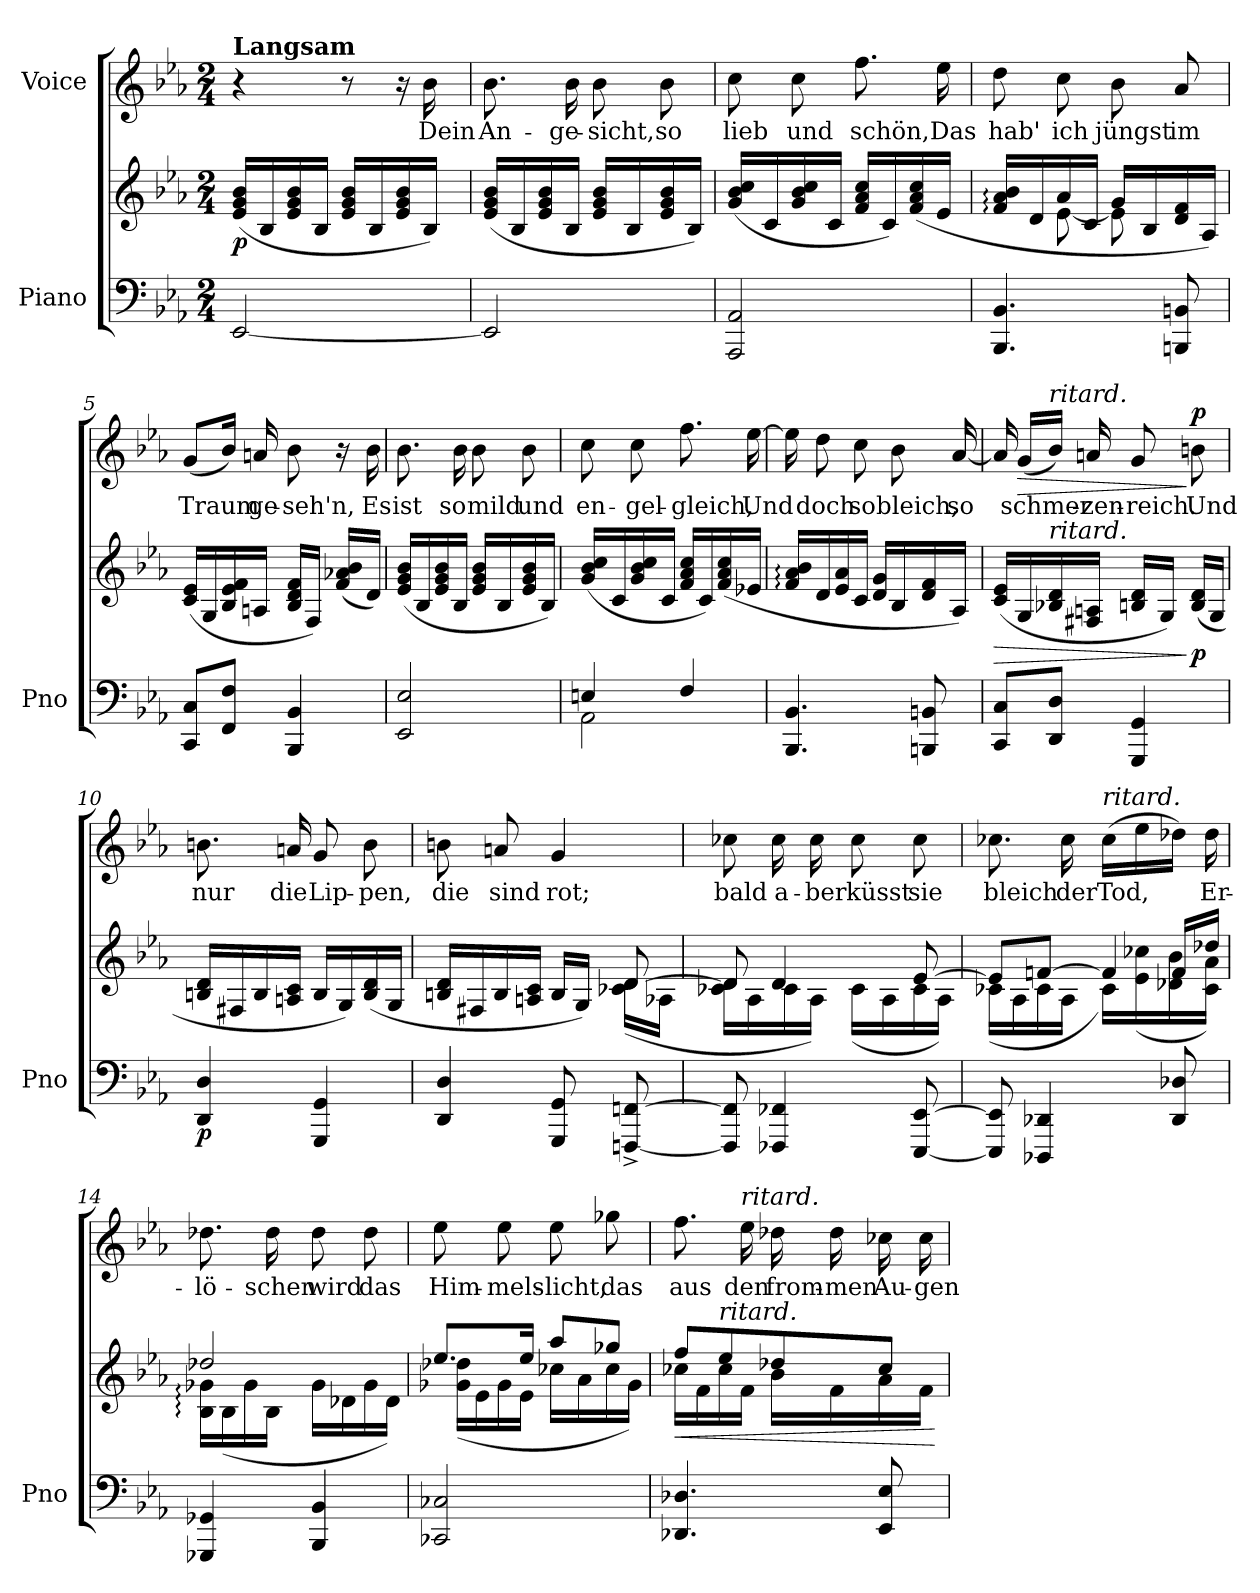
**kern	**kern	**dynam	**kern	**text	**dynam
*part2	*part2	*part2	*part1	*part1	*part1
*staff3	*staff2	*staff2/3	*staff1	*staff1	*staff1
*I"Piano	*	*	*I"Voice	*	*
*I'Pno	*	*	*	*	*
*clefF4	*clefG2	*	*clefG2	*	*
*k[b-e-a-]	*k[b-e-a-]	*	*k[b-e-a-]	*	*
*M2/4	*M2/4	*	*M2/4	*	*
=1	=1	=1	=1	=1	=1
!	!	!	!LO:TX:a:B:t=Langsam	!	!
!	!	!LO:DY:b	!	!	!
[2EE-/	(<16e-/ 16g/ 16b-/LL	p	4r	.	.
.	16B-/	.	.	.	.
.	16e-/ 16g/ 16b-/	.	.	.	.
.	16B-/JJ	.	.	.	.
.	16e-/ 16g/ 16b-/LL	.	8r	.	.
.	16B-/	.	.	.	.
.	16e-/ 16g/ 16b-/	.	16r	.	.
!	!	!	!	!LO:LY:b	!
.	16B-/JJ)	.	16b-\	Dein	.
=2	=2	=2	=2	=2	=2
!	!	!	!	!LO:LY:b	!
2EE-/]	(<16e-/ 16g/ 16b-/LL	.	8.b-\	An-	.
.	16B-/	.	.	.	.
.	16e-/ 16g/ 16b-/	.	.	.	.
!	!	!	!	!LO:LY:b	!
.	16B-/JJ	.	16b-\	-ge-	.
!	!	!	!	!LO:LY:b	!
.	16e-/ 16g/ 16b-/LL	.	8b-\	-sicht,	.
.	16B-/	.	.	.	.
!	!	!	!	!LO:LY:b	!
.	16e-/ 16g/ 16b-/	.	8b-\	so	.
.	16B-/JJ)	.	.	.	.
=3	=3	=3	=3	=3	=3
!	!	!	!	!LO:LY:b	!
2AAA-/ 2AA-/	(<16g/ 16b-/ 16cc/LL	.	8cc\	lieb	.
.	16c/	.	.	.	.
!	!	!	!	!LO:LY:b	!
.	16g/ 16b-/ 16cc/	.	8cc\	und	.
.	16c/JJ	.	.	.	.
!	!	!	!	!LO:LY:b	!
.	16f/ 16a-/ 16cc/LL	.	8.ff\	schön,	.
.	16c/)	.	.	.	.
.	(<16f/ 16a-/ 16cc/	.	.	.	.
!	!	!	!	!LO:LY:b	!
.	16e-/JJ	.	16ee-\	Das	.
=4	=4	=4	=4	=4	=4
*	*^	*	*	*	*
!	!	!	!	!	!LO:LY:b	!
4.BBB-/ 4.BB-/	16f/: 16a-/: 16b-/:LL	8ryy	.	8dd\	hab'	.
.	16d/	.	.	.	.	.
!	!	!	!	!	!LO:LY:b	!
.	16a-/	[8e-\	.	8cc\	ich	.
.	16c/JJ	.	.	.	.	.
!	!	!	!	!	!LO:LY:b	!
.	16g/LL	8e-\]	.	8b-\	jüngst	.
.	16B-/	.	.	.	.	.
!	!	!	!	!	!LO:LY:b	!
8BBBn/ 8BBn/	16d/ 16f/	8ryy	.	8a-/	im	.
.	16A-/JJ)	.	.	.	.	.
*	*v	*v	*	*	*	*
!!LO:LB:g=z
=5	=5	=5	=5	=5	=5
!	!	!	!	!LO:LY:b	!
8CC/ 8C/L	(<16c/ 16e-/LL	.	(<8g/L	Traum	.
.	16G/	.	.	.	.
8FF/ 8F/J	16B-/ 16e-/ 16f/	.	16b-/Jk)	.	.
!	!	!	!	!LO:LY:b	!
.	16An/JJ	.	16an/	ge-	.
!	!	!	!	!LO:LY:b	!
4BBB-/ 4BB-/	16B-/ 16d/ 16f/LL	.	8b-\	-seh'n,	.
.	16F/JJ)	.	.	.	.
.	(<16f/ 16a-X/ 16b-/LL	.	16r	.	.
!	!	!	!	!LO:LY:b	!
.	16d/JJ)	.	16b-\	Es	.
=6	=6	=6	=6	=6	=6
!	!	!	!	!LO:LY:b	!
2EE-/ 2E-/	(<16e-/ 16g/ 16b-/LL	.	8.b-\	ist	.
.	16B-/	.	.	.	.
.	16e-/ 16g/ 16b-/	.	.	.	.
!	!	!	!	!LO:LY:b	!
.	16B-/JJ	.	16b-\	so	.
!	!	!	!	!LO:LY:b	!
.	16e-/ 16g/ 16b-/LL	.	8b-\	mild	.
.	16B-/	.	.	.	.
!	!	!	!	!LO:LY:b	!
.	16e-/ 16g/ 16b-/	.	8b-\	und	.
.	16B-/JJ)	.	.	.	.
=7	=7	=7	=7	=7	=7
*^	*	*	*	*	*
!	!	!	!	!	!LO:LY:b	!
4En/	2AA-\	(<16g/ 16b-/ 16cc/LL	.	8cc\	en-	.
.	.	16c/	.	.	.	.
!	!	!	!	!	!LO:LY:b	!
.	.	16g/ 16b-/ 16cc/	.	8cc\	-gel-	.
.	.	16c/JJ	.	.	.	.
!	!	!	!	!	!LO:LY:b	!
4F/	.	16f/ 16a-/ 16cc/LL	.	8.ff\	-gleich,	.
.	.	16c/)	.	.	.	.
.	.	(<16f/ 16a-/ 16cc/	.	.	.	.
!	!	!	!	!	!LO:LY:b	!
.	.	16e-X/JJ	.	[16ee-\	Und	.
*v	*v	*	*	*	*	*
=8	=8	=8	=8	=8	=8
4.BBB-/ 4.BB-/	16f/: 16a-/: 16b-/:LL	.	16ee-\]	.	.
!	!	!	!	!LO:LY:b	!
.	16d/	.	8dd\	doch	.
.	16e-/ 16a-/	.	.	.	.
!	!	!	!	!LO:LY:b	!
.	16c/JJ	.	8cc\	so	.
.	16d/ 16g/LL	.	.	.	.
!	!	!	!	!LO:LY:b	!
.	16B-/	.	8b-\	bleich,	.
8BBBn/ 8BBn/	16d/ 16f/	.	.	.	.
!	!	!	!	!LO:LY:b	!
.	16A-/JJ)	.	[16a-/	so	.
=9	=9	=9	=9	=9	=9
!	!	!LO:HP:b	!	!	!
8CC/ 8C/L	(<16c/ 16e-/LL	>	16a-/]	.	.
!	!	!	!	!LO:LY:b	!LO:HP:b
.	16G/	.	(<16g/LL	schmer-	>
!	!	!	!LO:TX:a:i:t=ritard.	!	!
!	!LO:TX:a:i:t=ritard.	!	!	!	!
8DD/ 8D/J	16B-X/ 16d/	.	16b-/JJ)	.	.
!	!	!	!	!LO:LY:b	!
.	16F#X/ 16An/JJ	.	16an/	-zen-	.
!	!	!	!	!LO:LY:b	!
4GGG/ 4GG/	16Bn/ 16d/LL	.	8g/	-reich.	.
.	16G/JJ)	.	.	.	.
!	!	!LO:DY:n=1:b	!	!LO:LY:b	!LO:DY:n=1:a
.	(<16B/ 16d/LL	] p	8bn\	Und	] p
.	16G/JJ	.	.	.	.
!!LO:LB:g=z
=10	=10	=10	=10	=10	=10
!	!	!LO:DY:b=2	!	!LO:LY:b	!
4DD/ 4D/	16Bn/ 16d/LL	p	8.bn\	nur	.
.	16F#X/	.	.	.	.
.	16B/	.	.	.	.
!	!	!	!	!LO:LY:b	!
.	16An/ 16c/JJ	.	16an/	die	.
!	!	!	!	!LO:LY:b	!
4GGG/ 4GG/	16B/LL	.	8g/	Lip-	.
.	16G/)	.	.	.	.
!	!	!	!	!LO:LY:b	!
.	(<16B/ 16d/	.	8b\	-pen,	.
.	16G/JJ	.	.	.	.
=11	=11	=11	=11	=11	=11
*	*^	*	*	*	*
!	!	!	!	!	!LO:LY:b	!
4DD/ 4D/	16Bn/ 16d/LL	4.ryy	.	8bn\	die	.
.	16F#X/	.	.	.	.	.
!	!	!	!	!	!LO:LY:b	!
.	16B/	.	.	8an/	sind	.
.	16An/ 16c/JJ	.	.	.	.	.
!	!	!	!	!	!LO:LY:b	!
8GGG/ 8GG/	16B/LL	.	.	4g/	rot;	.
.	16G/JJ)	.	.	.	.	.
[8FFFn/^ [8FFn/^	[8d/	(<16c-X\ 16d\LL	.	.	.	.
.	.	16A-X\JJ	.	.	.	.
=12	=12	=12	=12	=12	=12	=12
!	!	!	!	!	!LO:LY:b	!
8FFF/] 8FF/]	8d/]	16c-X\ 16d\LL	.	8cc-X\	bald	.
.	.	16A-\	.	.	.	.
!	!	!	!	!	!LO:LY:b	!
4FFF-X/ 4FF-X/	4d/	16c-\	.	16cc-\	a-	.
!	!	!	!	!	!LO:LY:b	!
.	.	16A-\JJ)	.	16cc-\	-ber	.
!	!	!	!	!	!LO:LY:b	!
.	.	(<16c-\LL	.	8cc-\	küsst	.
.	.	16A-\	.	.	.	.
!	!	!	!	!	!LO:LY:b	!
[8EEE-/ [8EE-/	[8e-/	16c-\	.	8cc-\	sie	.
.	.	16A-\JJ)	.	.	.	.
=13	=13	=13	=13	=13	=13	=13
*	*	*^	*	*	*	*
!	!	!	!	!	!	!LO:LY:b	!
8EEE-/] 8EE-/]	8e-/L]	(<16c-X\LL	4ryy	.	8.cc-X\	bleich	.
.	.	16A-\	.	.	.	.	.
4DDD-X/ 4DD-X/	[8fn/J	16c-\	.	.	.	.	.
!	!	!	!	!	!	!LO:LY:b	!
.	.	16A-\JJ	.	.	16cc-\	der	.
!	!	!	!	!	!LO:TX:a:i:t=ritard.	!	!
!	!	!	!	!	!	!LO:LY:b	!
.	8ryy	16c-\LL)	4fn/]	.	(>16cc-\LL	Tod,	.
.	.	(<16e-\ 16cc-X\	.	.	16ee-\	.	.
8DD-/ 8D-X/	16f/LL	16d-X\ 16b-\	.	.	16dd-X\JJ)	.	.
!	!	!	!	!	!	!LO:LY:b	!
.	16dd-X/JJ	16c-\ 16a-\JJ)	.	.	16dd-\	Er-	.
*	*	*v	*v	*	*	*	*
=14	=14	=14	=14	=14	=14	=14
!	!	!	!	!	!LO:LY:b	!
4GGG-X/ 4GG-X/	2dd-X/	16B-\: 16g-X\:LL	.	8.dd-X\	-lö-	.
.	.	(<16B-\	.	.	.	.
.	.	16g-\	.	.	.	.
!	!	!	!	!	!LO:LY:b	!
.	.	16B-\JJ	.	16dd-\	-schen	.
!	!	!	!	!	!LO:LY:b	!
4BBB-/ 4BB-/	.	16g-\LL	.	8dd-\	wird	.
.	.	16d-X\	.	.	.	.
!	!	!	!	!	!LO:LY:b	!
.	.	16g-\	.	8dd-\	das	.
.	.	16d-\JJ)	.	.	.	.
!!LO:LB:g=z
=15	=15	=15	=15	=15	=15	=15
!	!	!	!	!	!LO:LY:b	!
2CC-X/ 2C-X/	8.ee-/L	(<16g-X\ 16dd-X\LL	.	8ee-\	Him-	.
.	.	16e-\	.	.	.	.
!	!	!	!	!	!LO:LY:b	!
.	.	16g-\	.	8ee-\	-mels-	.
.	16ee-/Jk	16e-\JJ	.	.	.	.
!	!	!	!	!	!LO:LY:b	!
.	8aa-/L	16cc-X\LL	.	8ee-\	-licht,	.
.	.	16a-\	.	.	.	.
!	!	!	!	!	!LO:LY:b	!
.	8gg-X/J	16cc-\	.	8gg-X\	das	.
.	.	16g-\JJ)	.	.	.	.
=16	=16	=16	=16	=16	=16	=16
!	!	!	!LO:HP:b	!	!LO:LY:b	!
4.DD-X/ 4.D-X/	8ff/L	16cc-X\LL	<	8.ff\	aus	.
.	.	16f\	.	.	.	.
!	!LO:TX:a:i:t=ritard.	!	!	!	!	!
.	8ee-/	16cc-\	.	.	.	.
!	!	!	!	!LO:TX:a:i:t=ritard.	!	!
!	!	!	!	!	!LO:LY:b	!
.	.	16f\JJ	.	16ee-\	den	.
!	!	!	!	!	!LO:LY:b	!
.	8dd-X/	16b-\LL	.	16dd-X\	from-	.
!	!	!	!	!	!LO:LY:b	!
.	.	16f\	.	16dd-\	-men	.
!	!	!	!	!	!LO:LY:b	!
8EE-/ 8E-/	8cc-/J	16a-\	.	16cc-X\	Au-	.
!	!	!	!	!	!LO:LY:b	!
.	.	16f\JJ	.	16cc-\	-gen	.
*	*v	*v	*	*	*	*
.	.	[	.	.	.
=	=	=	=	=	=
*-	*-	*-	*-	*-	*-
